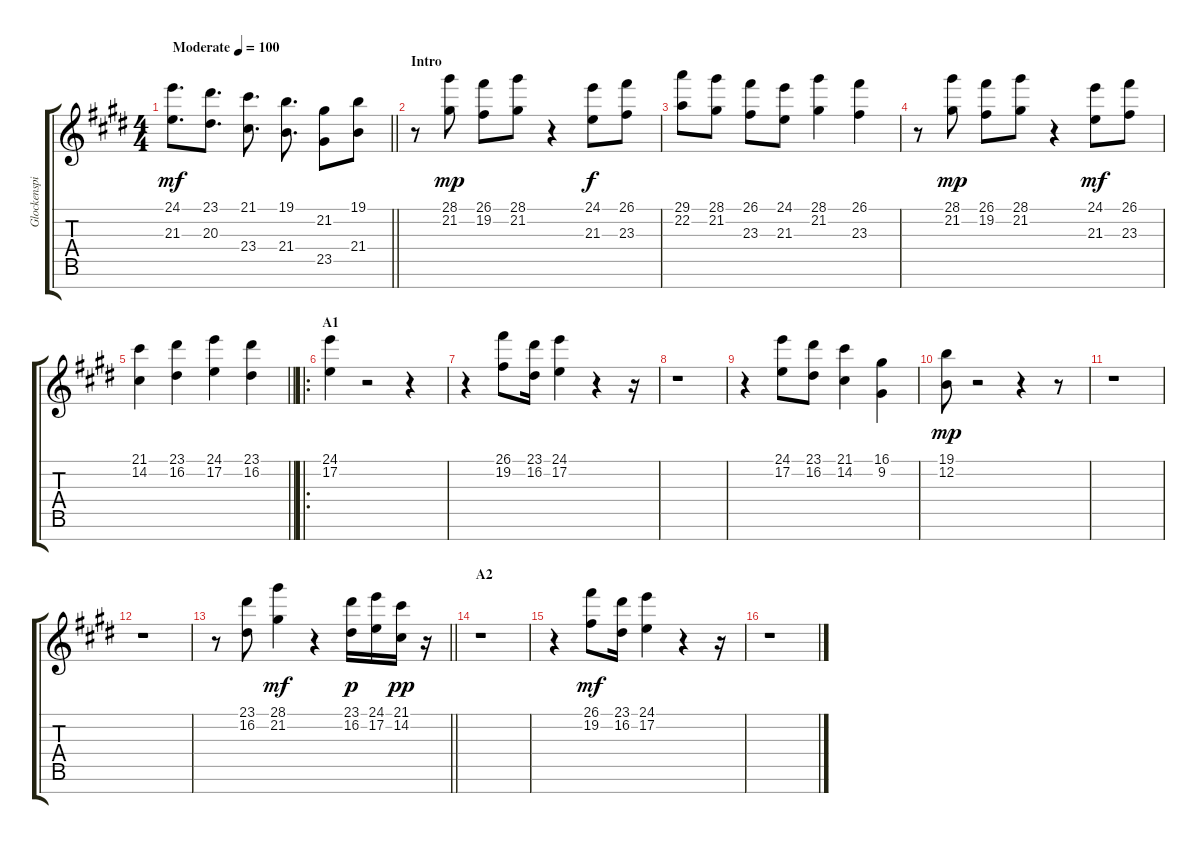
\track ("Glockenspiel" "Glockenspi") {instrument vibraphone}
\staff {score tabs}
\tuning (E4 B3 G3 D3 A2 E2 B1) {hide}
\ts (4 4)
\tempo (100 "Moderate")
\clef g2
\barLineRight lightlight
\ks e
(24.1 21.3).8{d dy mf instrument vibraphone} (23.1 20.3).8{d} (21.1 23.4).8{d} (19.1 21.4).8{d} (21.2 23.5).8 (19.1 21.4).8 |
\section ("" "Intro")
r.8 (28.1 21.2).8{dy mp} (26.1 19.2).8 (28.1 21.2).8 r.4 (24.1 21.3).8{dy f} (26.1 23.3).8 |
(29.1 22.2).8 (28.1 21.2).8 (26.1 23.3).8 (24.1 21.3).8 (28.1 21.2).4 (26.1 23.3).4 |
r.8 (28.1 21.2).8{dy mp} (26.1 19.2).8 (28.1 21.2).8 r.4 (24.1 21.3).8{dy mf} (26.1 23.3).8 |
\barLineRight lightlight
(21.1 14.2).4 (23.1 16.2).4 (24.1 17.2).4 (23.1 16.2).4 |
\ro
\section ("" "A1")
(24.1 17.2).4 r.2 r.4 |
r.4 (26.1 19.2).8 (23.1 16.2).16 (24.1 17.2).4 r.4 r.16 |
r.1 |
r.4 (24.1 17.2).8 (23.1 16.2).8 (21.1 14.2).4 (16.1 9.2).4 |
(19.1 12.2).8{dy mp} r.2 r.4 r.8 |
r.1 |
r.1 |
\barLineRight lightlight
r.8 (23.1 16.2).8 (28.1 21.2).4{dy mf} r.4 (23.1 16.2).16{dy p} (24.1 17.2).16 (21.1 14.2).16{dy pp} r.16 |
\section ("" "A2")
r.1 |
r.4 (26.1 19.2).8{dy mf} (23.1 16.2).16 (24.1 17.2).4 r.4 r.16 |
r.1
